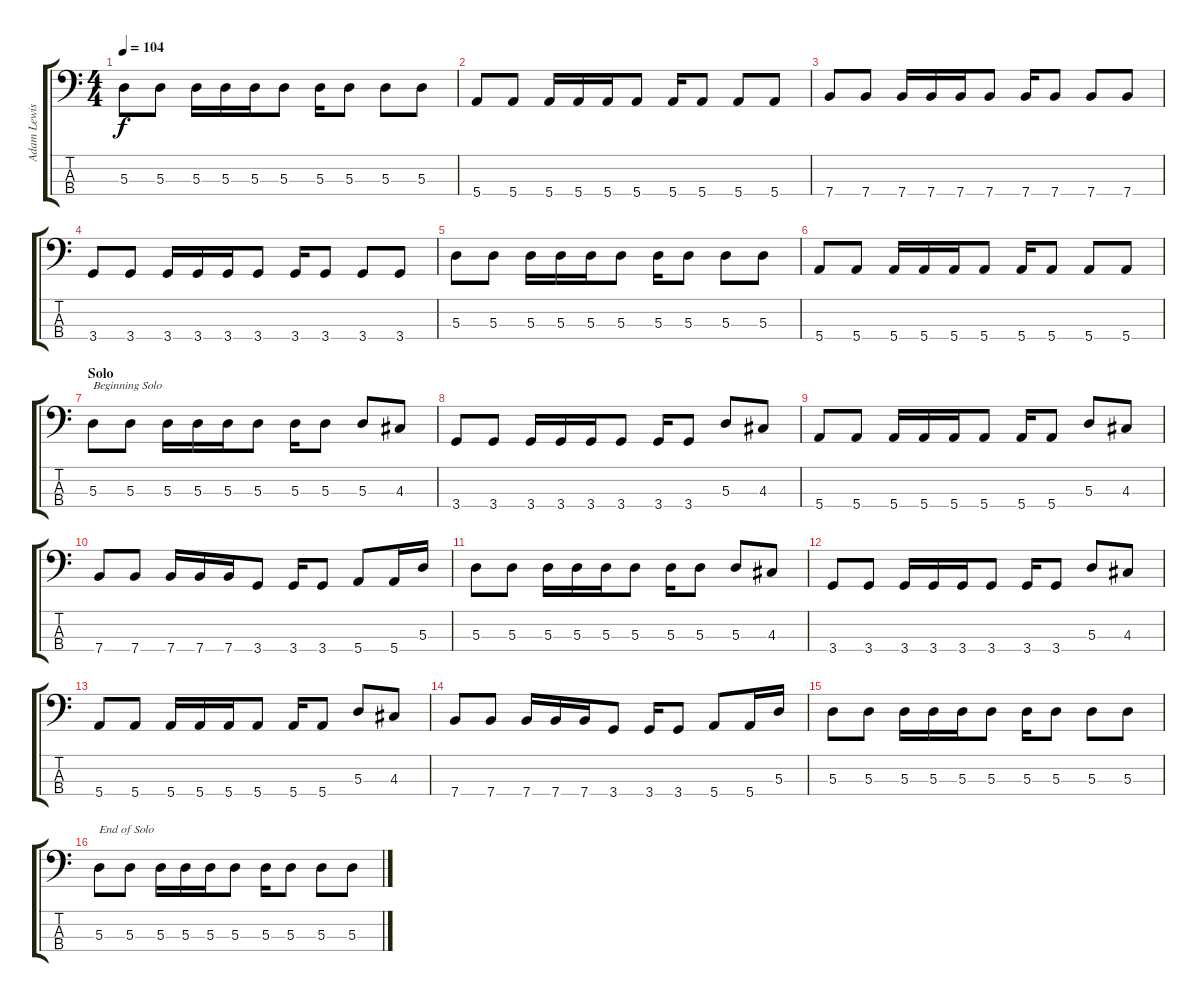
\track ("Adam Lewis - Bass" "Adam Lewis") {instrument electricbasspick}
\staff {score tabs}
\tuning (G2 D2 A1 E1) {hide}
\ts (4 4)
\tempo 104
\clef f4
\ks c
5.3.8{dy f} 5.3.8 5.3.16 5.3.16 5.3.16 5.3.8 5.3.16 5.3.8 5.3.8 5.3.8 |
5.4.8 5.4.8 5.4.16 5.4.16 5.4.16 5.4.8 5.4.16 5.4.8 5.4.8 5.4.8 |
7.4.8 7.4.8 7.4.16 7.4.16 7.4.16 7.4.8 7.4.16 7.4.8 7.4.8 7.4.8 |
3.4.8 3.4.8 3.4.16 3.4.16 3.4.16 3.4.8 3.4.16 3.4.8 3.4.8 3.4.8 |
5.3.8 5.3.8 5.3.16 5.3.16 5.3.16 5.3.8 5.3.16 5.3.8 5.3.8 5.3.8 |
5.4.8 5.4.8 5.4.16 5.4.16 5.4.16 5.4.8 5.4.16 5.4.8 5.4.8 5.4.8 |
\section ("" "Solo")
5.3.8{txt "Beginning Solo" volume 13} 5.3.8 5.3.16 5.3.16 5.3.16 5.3.8 5.3.16 5.3.8 5.3.8 4.3.8 |
3.4.8 3.4.8 3.4.16 3.4.16 3.4.16 3.4.8 3.4.16 3.4.8 5.3.8 4.3.8 |
5.4.8 5.4.8 5.4.16 5.4.16 5.4.16 5.4.8 5.4.16 5.4.8 5.3.8 4.3.8 |
7.4.8 7.4.8 7.4.16 7.4.16 7.4.16 3.4.8 3.4.16 3.4.8 5.4.8 5.4.16 5.3.16 |
5.3.8 5.3.8 5.3.16 5.3.16 5.3.16 5.3.8 5.3.16 5.3.8 5.3.8 4.3.8 |
3.4.8 3.4.8 3.4.16 3.4.16 3.4.16 3.4.8 3.4.16 3.4.8 5.3.8 4.3.8 |
5.4.8 5.4.8 5.4.16 5.4.16 5.4.16 5.4.8 5.4.16 5.4.8 5.3.8 4.3.8 |
7.4.8 7.4.8 7.4.16 7.4.16 7.4.16 3.4.8 3.4.16 3.4.8 5.4.8 5.4.16 5.3.16 |
5.3.8 5.3.8 5.3.16 5.3.16 5.3.16 5.3.8 5.3.16 5.3.8 5.3.8 5.3.8 |
5.3.8{txt "End of Solo"} 5.3.8 5.3.16 5.3.16 5.3.16 5.3.8 5.3.16 5.3.8 5.3.8 5.3.8
